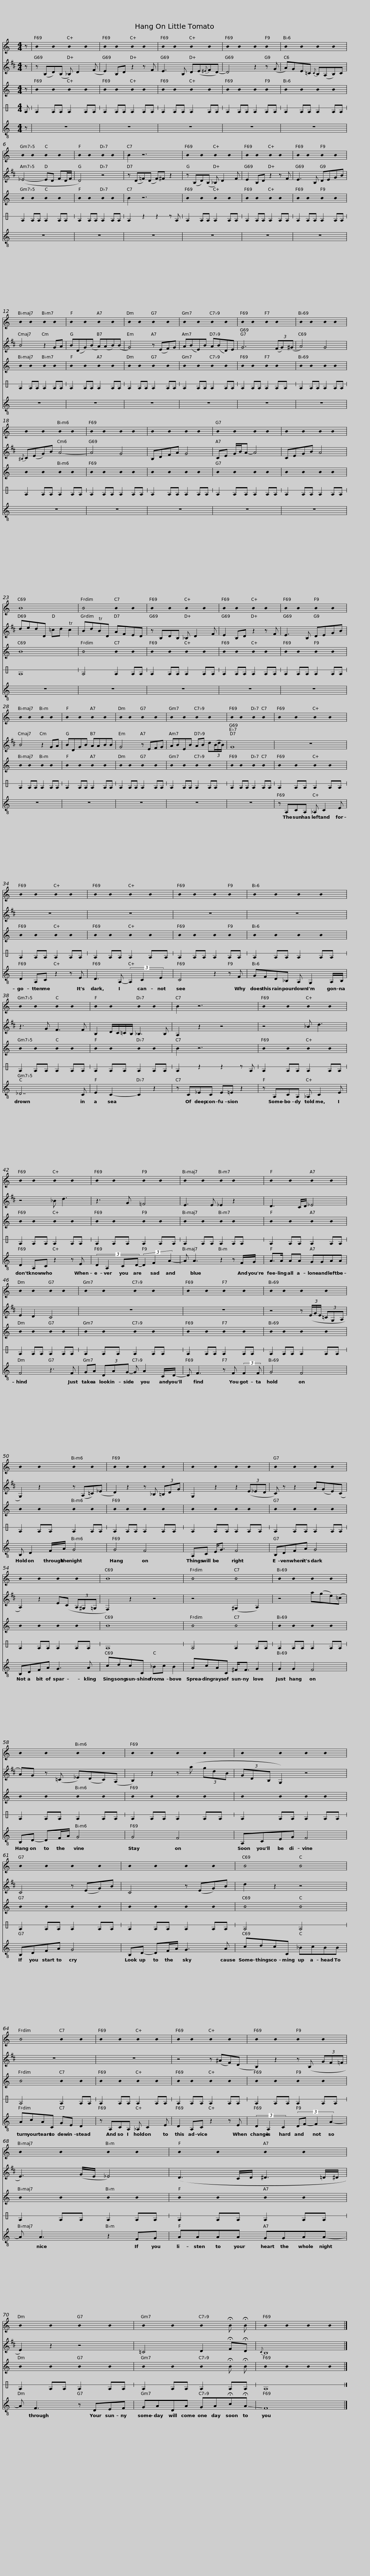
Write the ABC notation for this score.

X:1
%%score 1 2 3 4 5
L:1/8
M:4/4
I:linebreak $
K:C
U:s=!stemless!
V:1 treble
V:2 treble transpose=-2
V:3 treble
V:4 perc stafflines=1
K:none
V:5 treble-8
V:1
 z | sB2 sB2 sB2 sB2 | sB2 sB2 sB2 sB2 | sB2 sB2 sB2 sB2 | sB2 sB2 sB2 sB2 |$ %5
 sB2 sB2 sB2 sB2 | sB2 sB2 sB2 sB2 | sB2 sB2 sB2 sB2 | B2 z6 |$ sB2 sB2 sB2 sB2 | %10
 sB2 sB2 sB2 sB2 | sB2 sB2 sB2 sB2 | sB2 sB2 sB2 sB2 | sB2 sB2 sB2 sB2 |$ sB2 sB2 sB2 sB2 | %15
 sB2 sB2 sB2 sB2 | sB2 sB2 sB2 sB2 | sB2 sB2 sB2 sB2 | sB2 sB2 sB2 sB2 |$ sB2 sB2 sB2 sB2 | %20
 sB2 sB2 sB2 sB2 | sB2 sB2 sB2 sB2 | sB2 sB2 sB2 sB2 | sB8 |$ sB4 sB2 sB2 | %25
 sB2 sB2 sB2 sB2 | sB2 sB2 sB2 sB2 | sB2 sB2 sB2 sB2 | sB2 sB2 sB2 sB2 |$ sB2 sB2 sB2 sB2 | %30
 sB2 sB2 sB2 sB2 | sB2 sB2 sB2 sB2 | sB2 sB2 sB2 sB2 |$ sB2 sB2 sB2 sB2 | sB2 sB2 sB2 sB2 | %35
 sB2 sB2 sB2 sB2 | sB2 sB2 sB2 sB2 |$ sB2 sB2 sB2 sB2 | sB2 sB2 sB2 sB2 | sB2 sB2 sB2 sB2 |$ %40
 B2 z6 | sB2 sB2 sB2 sB2 | sB2 sB2 sB2 sB2 |$ sB2 sB2 sB2 sB2 | sB2 sB2 sB2 sB2 | %45
 sB2 sB2 sB2 sB2 |$ sB2 sB2 sB2 sB2 | sB2 sB2 sB2 sB2 | sB2 sB2 sB2 sB2 |$ sB2 sB2 sB2 sB2 | %50
 sB2 sB2 sB2 sB2 | sB2 sB2 sB2 sB2 |$ sB2 sB2 sB2 sB2 | sB2 sB2 sB2 sB2 | sB2 sB2 sB2 sB2 |$ %55
 sB8 | sB4 sB4 | sB2 sB2 sB2 sB2 |$ sB2 sB2 sB2 sB2 | sB2 sB2 sB2 sB2 | %60
 sB2 sB2 sB2 sB2 |$ sB2 sB2 sB2 sB2 | sB2 sB2 sB2 sB2 | sB4 sB4 |$ sB4 sB2 sB2 | %65
 sB2 sB2 sB2 sB2 | sB2 sB2 sB2 sB2 |$ sB2 sB2 sB2 sB2 | sB2 sB2 sB2 sB2 | sB2 sB2 sB2 sB2 |$ %70
 sB2 sB2 sB2 sB2 | sB2 sB2 sB2 !fermata!B !fermata!B | sB2 sB2 sB2 sB2 |] %73
V:2
[K:D] z | z (B,D)(B, _B,) D2 (F | E2) B,D z2 z F | E3 B, D(E{^E}FD-) | D4 z2 z (G |$ %5
 A)GE=C{C} B,(A,B,)C | (_E4- ED FD/F/ | D4) z4 | z (D=F)(D F)^F z2 |$ z (B,D)(B, _B,) D2 F | %10
 E2 B,D z2 z F | E3 B, DEGB | B4 z2 GA | B(DG)(B A)(AB)(B |$ G4) z (EF)G | %15
 A(BE)B A(BD)E | G6 (3(FG)(^G | A4) G4 |{^B,} C(EG)B A4- |$ A4 G4 | %20
 B,DFA G4 | CE G/B/A- A4 | CEGB A4 | dedD =cd Tc2 |$ BdTBD AFED | %25
 z B,DB, _B, D2 F | E2 B,D z2 z F | E3 B, DEGB | B4 z2 GA |$ BDGB AABB | %30
 G4 z EFG | ABEB AB d(3(B/d/B/) | G8 |$ z8 | z8 | %35
 z8 | z8 |$ z8 | z3 G F3 F | B,2 D/C/=C/B,/ _B,3 B, |$ %40
 A,2 z2 z4 | z4 _B d3 | z4 _B d3 |$ z3 G =F4 | E3 E _E2 z2 | %45
 D3 C/D/ _E4 |$ E2 D2 C4 | z8 | z8 |$ z4 z (3(E/G/E/ (3=CG,A, | %50
 G,2) z2 z (A,=C)(_E | D2) z2 z _B, (3=B,DG |$ G,2 z2 z2 (3(E_ED | C) z z2 A(GE)(C | A,2) z2 E(C (3A,^G,=G, |$ %55
 F,2) z2 z4 | z4 (^G,2 A,2) | z4 a(ge)(=c |$ A)G z (=C _E)(DC)(A, | B,2) z2 z (a (3gdB | %60
 (3GDB, G,2) z4 |$ C4 z (EG)B | C4 z (EG)B | d2 z2 z4 |$ z8 | %65
 z8 | z4 z (^AF)(D |$ B,2) z2 z (B, (3GF=F | E3) (G/E/ _E4) | (D3 C/D/ ^D3 =D/^D/ |$ %70
 E2) z2 z4 | =C4 D2 !fermata!F!fermata!D |{C} B,8 |] %73
V:3
 z | sB2 sB2 sB2 sB2 | sB2 sB2 sB2 sB2 | sB2 sB2 sB2 sB2 | sB2 sB2 sB2 sB2 |$ %5
 sB2 sB2 sB2 sB2 | sB2 sB2 sB2 sB2 | sB2 sB2 sB2 sB2 | B2 z6 |$ sB2 sB2 sB2 sB2 | %10
 sB2 sB2 sB2 sB2 | sB2 sB2 sB2 sB2 | sB2 sB2 sB2 sB2 | sB2 sB2 sB2 sB2 |$ sB2 sB2 sB2 sB2 | %15
 sB2 sB2 sB2 sB2 | sB2 sB2 sB2 sB2 | sB2 sB2 sB2 sB2 | sB2 sB2 sB2 sB2 |$ sB2 sB2 sB2 sB2 | %20
 sB2 sB2 sB2 sB2 | sB2 sB2 sB2 sB2 | sB2 sB2 sB2 sB2 | sB8 |$ sB4 sB2 sB2 | %25
 sB2 sB2 sB2 sB2 | sB2 sB2 sB2 sB2 | sB2 sB2 sB2 sB2 | sB2 sB2 sB2 sB2 |$ sB2 sB2 sB2 sB2 | %30
 sB2 sB2 sB2 sB2 | sB2 sB2 sB2 sB2 | sB2 sB2 sB2 sB2 |$ sB2 sB2 sB2 sB2 | sB2 sB2 sB2 sB2 | %35
 sB2 sB2 sB2 sB2 | sB2 sB2 sB2 sB2 |$ sB2 sB2 sB2 sB2 | sB2 sB2 sB2 sB2 | sB2 sB2 sB2 sB2 |$ %40
 B2 z6 | sB2 sB2 sB2 sB2 | sB2 sB2 sB2 sB2 |$ sB2 sB2 sB2 sB2 | sB2 sB2 sB2 sB2 | %45
 sB2 sB2 sB2 sB2 |$ sB2 sB2 sB2 sB2 | sB2 sB2 sB2 sB2 | sB2 sB2 sB2 sB2 |$ sB2 sB2 sB2 sB2 | %50
 sB2 sB2 sB2 sB2 | sB2 sB2 sB2 sB2 |$ sB2 sB2 sB2 sB2 | sB2 sB2 sB2 sB2 | sB2 sB2 sB2 sB2 |$ %55
 sB8 | sB4 sB4 | sB2 sB2 sB2 sB2 |$ sB2 sB2 sB2 sB2 | sB2 sB2 sB2 sB2 | %60
 sB2 sB2 sB2 sB2 |$ sB2 sB2 sB2 sB2 | sB2 sB2 sB2 sB2 | sB4 sB4 |$ sB4 sB2 sB2 | %65
 sB2 sB2 sB2 sB2 | sB2 sB2 sB2 sB2 |$ sB2 sB2 sB2 sB2 | sB2 sB2 sB2 sB2 | sB2 sB2 sB2 sB2 |$ %70
 sB2 sB2 sB2 sB2 | sB2 sB2 sB2 !fermata!B !fermata!B | sB2 sB2 sB2 sB2 |] %73
V:4
 E | E2 EE E2 EE | E2 EE E2 EE | E2 EE E2 EE | E2 EE E2 EE |$ %5
 E2 EE E2 EE | E2 EE E2 EE | E2 EE E2 EE | E2 z2 z2 z E |$ E2 EE E2 EE | %10
 E2 EE E2 EE | E2 EE E2 EE | E2 EE E2 EE | E2 EE E2 EE |$ E2 EE E2 EE | %15
 E2 EE E2 EE | E2 EE E2 EE | E2 EE E2 EE | E2 EE E2 EE |$ E2 EE E2 EE | %20
 E2 EE E2 EE | E2 EE E2 EE | E2 EE E2 EE | E8 |$ E4 E2 EE | %25
 E2 EE E2 EE | E2 EE E2 EE | E2 EE E2 EE | E2 EE E2 EE |$ E2 EE E2 EE | %30
 E2 EE E2 EE | E2 EE E2 EE | E2 EE E2 EE |$ E2 EE E2 EE | E2 EE E2 EE | %35
 E2 EE E2 EE | E2 EE E2 EE |$ E2 EE E2 EE | E2 EE E2 EE | E2 EE E2 EE |$ %40
 E2 z2 z2 z E | E2 EE E2 EE | E2 EE E2 EE |$ E2 EE E2 EE | E2 EE E2 EE | %45
 E2 EE E2 EE |$ E2 EE E2 EE | E2 EE E2 EE | E2 EE E2 EE |$ E2 EE E2 EE | %50
 E2 EE E2 EE | E2 EE E2 EE |$ E2 EE E2 EE | E2 EE E2 EE | E2 EE E2 EE |$ %55
 E8 | E4 E2 EE | E2 EE E2 EE |$ E2 EE E2 EE | E2 EE E2 EE | %60
 E2 EE E2 EE |$ E2 EE E2 EE | E2 EE E2 EE | E4 E4 |$ E4 E2 EE | %65
 E2 EE E2 EE | E2 EE E2 EE |$ E2 EE E2 EE | E2 EE E2 EE | E2 EE E2 EE |$ %70
 E2 EE E2 EE | E2 EE E2 EE | E8 |] %73
V:5
 z | z8 | z8 | z8 | z8 |$ %5
 z8 | z8 | z8 | z8 |$ z8 | %10
 z8 | z8 | z8 | z8 |$ z8 | %15
 z8 | z8 | z8 | z8 |$ z8 | %20
 z8 | z8 | z8 | z8 |$ z8 | %25
 z8 | z8 | z8 | z8 |$ z8 | %30
 z8 | z8 | z8 |$ z A,CA, _A, C2 E | D2 A,C z2 z E | %35
 D3 A,- (3A,2 C2 E2 | C4 z2 z F |$ GFD_B, A, G,2 A,/B,/ | _D7 C | E2 C2- C2 z2 |$ %40
 z C_EC E=E z2 | z A,CA, _A, C2 E | D2 A,C z2 z E |$ (3:2:4D2 A,2 CD- (3D2 F2 A2- | A A3 z2 z F/G/ | %45
 A>A AA GGAA |$ F4 z3 F | GA (3DAG- G A2 C/D/- | D F3 z F (3:2:2F2 F |$ G4 F4 | %50
 B, D2 F/A/ G4 | G4 F4 |$ A,C E<G F4 | B,DFA G4 | B,DFA G3 A |$ %55
 cdcC _Bc B2 | AcAC ^F<F G2 | G2 G2 F4 |$ B,D- DF/A/ G4 | G4 F4 | %60
 A,CEG F4 |$ B,DFA G4 | B,D- DF/A/ G3 A | cdcC _BcBB |$ AcAC GE D2 | %65
 z A,CA, _A, C2 E | D2 A,C z2 z E |$ (3D2 A,2 C2 (3:2:4DF- F2 A2- | A A3 z2 FG | AAAA GGAA- |$ %70
 A F3 z DEF | GADA GA!fermata!c!-(!!fermata!A | !-)!F8 |] %73
